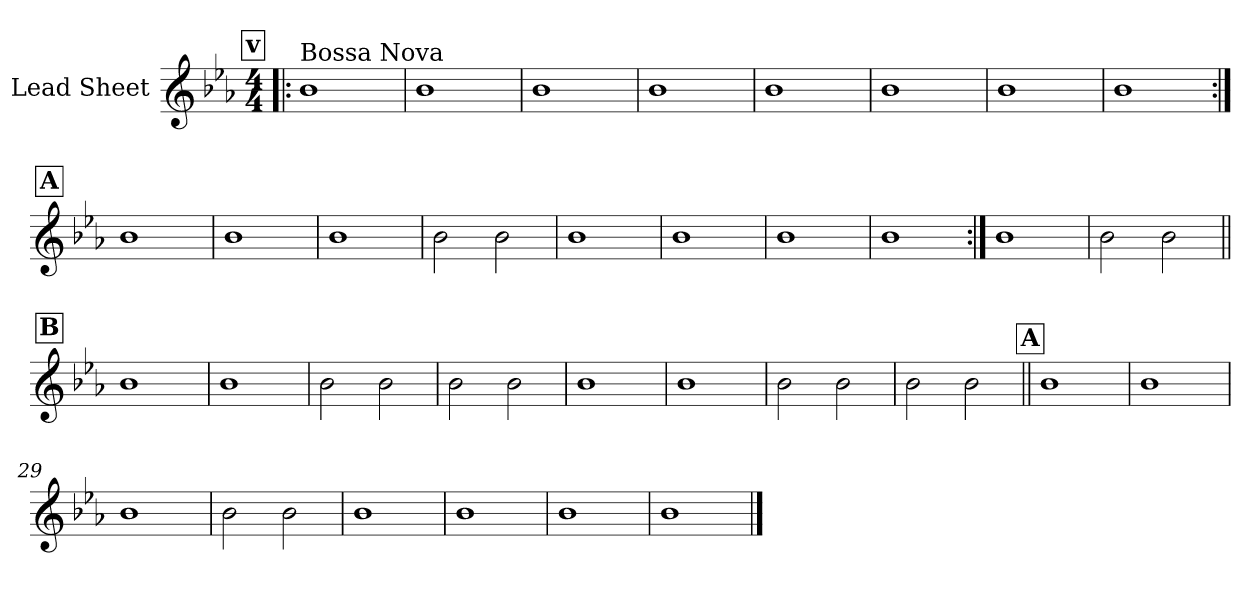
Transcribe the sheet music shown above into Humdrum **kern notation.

**kern
*part1
*staff1
*I"Lead Sheet
*clefG2
*k[b-e-a-]
*E-:
*M4/4
!!LO:REH:place=s1:a:fs=14:t=v
=1!|:
!LO:TX:a:t=Bossa Nova
1b-
=2
1b-
=3
1b-
=4
1b-
!!LO:LB:g=z
=5
1b-
=6
1b-
=7
1b-
=8
1b-
!!LO:LB:g=z
!!LO:REH:place=s1:a:fs=14:t=A
=9:|!
1b-
=10
1b-
=11
1b-
=12
2b-\
2b-\
!!LO:LB:g=z
=13
1b-
=14
1b-
=15
1b-
=16
1b-
!!LO:LB:g=z
=17:|!
1b-
=18
2b-\
2b-\
!!LO:LB:g=z
!!LO:REH:place=s1:a:fs=14:t=B
=19||
1b-
=20
1b-
=21
2b-\
2b-\
=22
2b-\
2b-\
!!LO:LB:g=z
=23
1b-
=24
1b-
=25
2b-\
2b-\
=26
2b-\
2b-\
!!LO:LB:g=z
!!LO:REH:place=s1:a:fs=14:t=A
=27||
1b-
=28
1b-
=29
1b-
=30
2b-\
2b-\
!!LO:LB:g=z
=31
1b-
=32
1b-
=33
1b-
=34
1b-
==
*-
